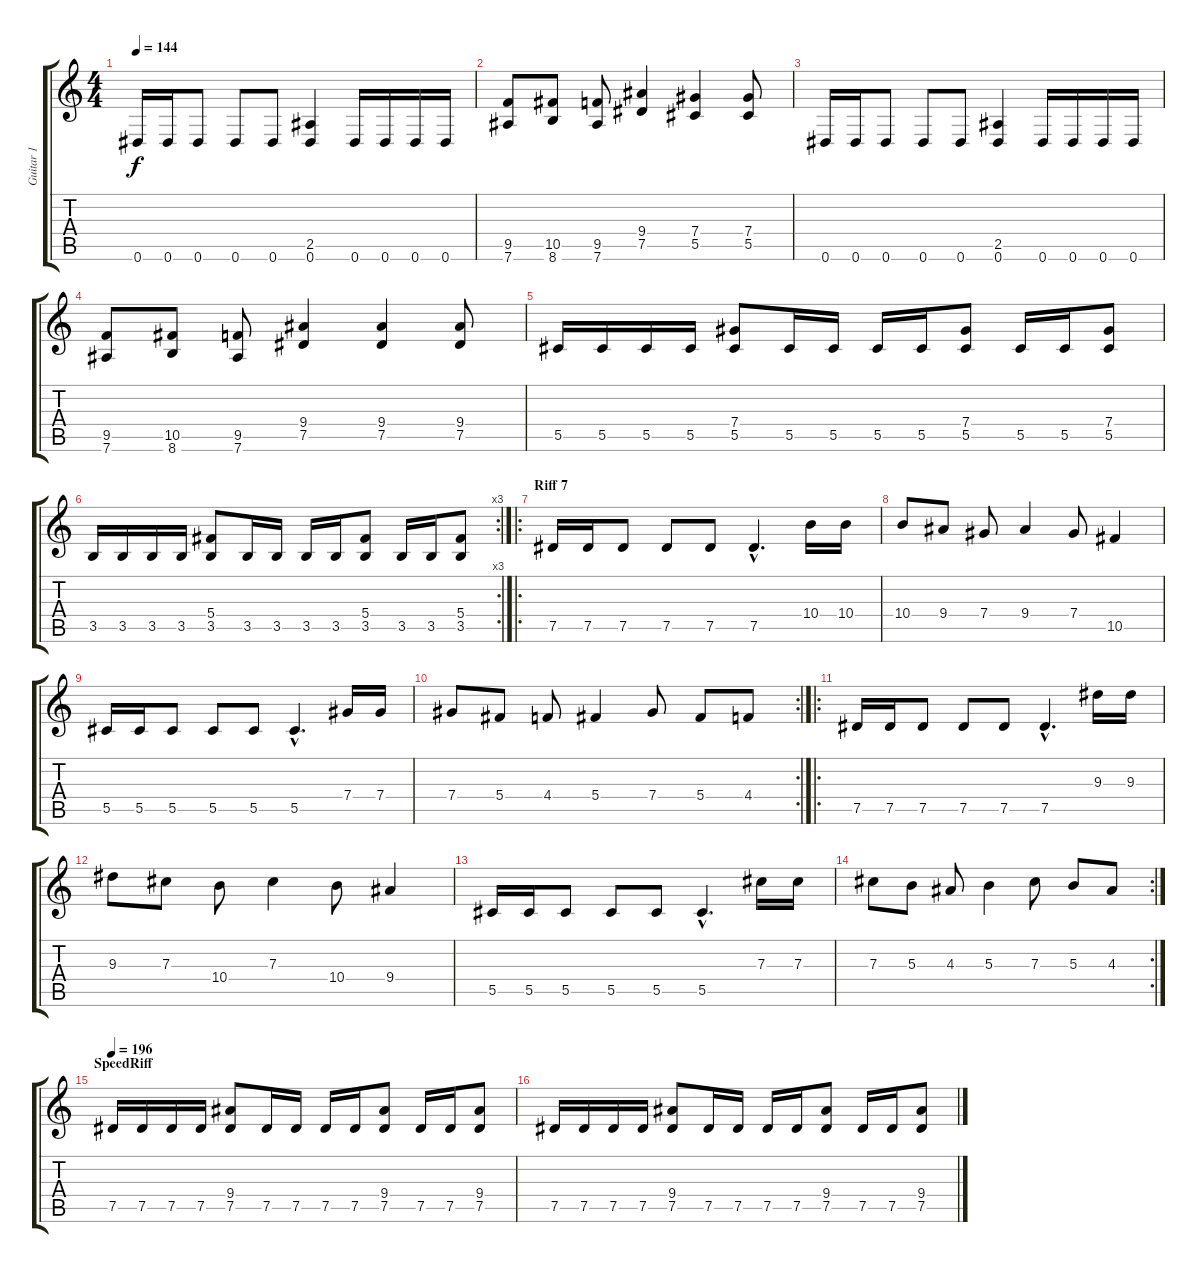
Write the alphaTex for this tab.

\track ("Guitar 1" "Guitar 1") {instrument distortionguitar}
\staff {score tabs}
\tuning (Eb4 Bb3 Gb3 Db3 Ab2 Eb2) {hide}
\ts (4 4)
\tempo 144
\clef g2
\ks c
0.6.16{dy f} 0.6.16 0.6.8 0.6.8 0.6.8 (2.5 0.6).4 0.6.16 0.6.16 0.6.16 0.6.16 |
(9.5 7.6).8 (10.5 8.6).8 (9.5 7.6).8 (9.4 7.5).4 (7.4 5.5).4 (7.4 5.5).8 |
0.6.16 0.6.16 0.6.8 0.6.8 0.6.8 (2.5 0.6).4 0.6.16 0.6.16 0.6.16 0.6.16 |
(9.5 7.6).8 (10.5 8.6).8 (9.5 7.6).8 (9.4 7.5).4 (9.4 7.5).4 (9.4 7.5).8 |
5.5.16 5.5.16 5.5.16 5.5.16 (7.4 5.5).8 5.5.16 5.5.16 5.5.16 5.5.16 (7.4 5.5).8 5.5.16 5.5.16 (7.4 5.5).8 |
\rc 3
3.5.16 3.5.16 3.5.16 3.5.16 (5.4 3.5).8 3.5.16 3.5.16 3.5.16 3.5.16 (5.4 3.5).8 3.5.16 3.5.16 (5.4 3.5).8 |
\ro
\section ("" "Riff 7")
7.5.16 7.5.16 7.5.8 7.5.8 7.5.8 7.5{hac}.4{d} 10.4.16 10.4.16 |
10.4.8 9.4.8 7.4.8 9.4.4 7.4.8 10.5.4 |
5.5.16 5.5.16 5.5.8 5.5.8 5.5.8 5.5{hac}.4{d} 7.4.16 7.4.16 |
\rc 2
7.4.8 5.4.8 4.4.8 5.4.4 7.4.8 5.4.8 4.4.8 |
\ro
7.5.16 7.5.16 7.5.8 7.5.8 7.5.8 7.5{hac}.4{d} 9.3.16 9.3.16 |
9.3.8 7.3.8 10.4.8 7.3.4 10.4.8 9.4.4 |
5.5.16 5.5.16 5.5.8 5.5.8 5.5.8 5.5{hac}.4{d} 7.3.16 7.3.16 |
\rc 2
7.3.8 5.3.8 4.3.8 5.3.4 7.3.8 5.3.8 4.3.8 |
\section ("" "SpeedRiff")
\tempo 196
7.5.16 7.5.16 7.5.16 7.5.16 (9.4 7.5).8 7.5.16 7.5.16 7.5.16 7.5.16 (9.4 7.5).8 7.5.16 7.5.16 (9.4 7.5).8 |
7.5.16 7.5.16 7.5.16 7.5.16 (9.4 7.5).8 7.5.16 7.5.16 7.5.16 7.5.16 (9.4 7.5).8 7.5.16 7.5.16 (9.4 7.5).8
